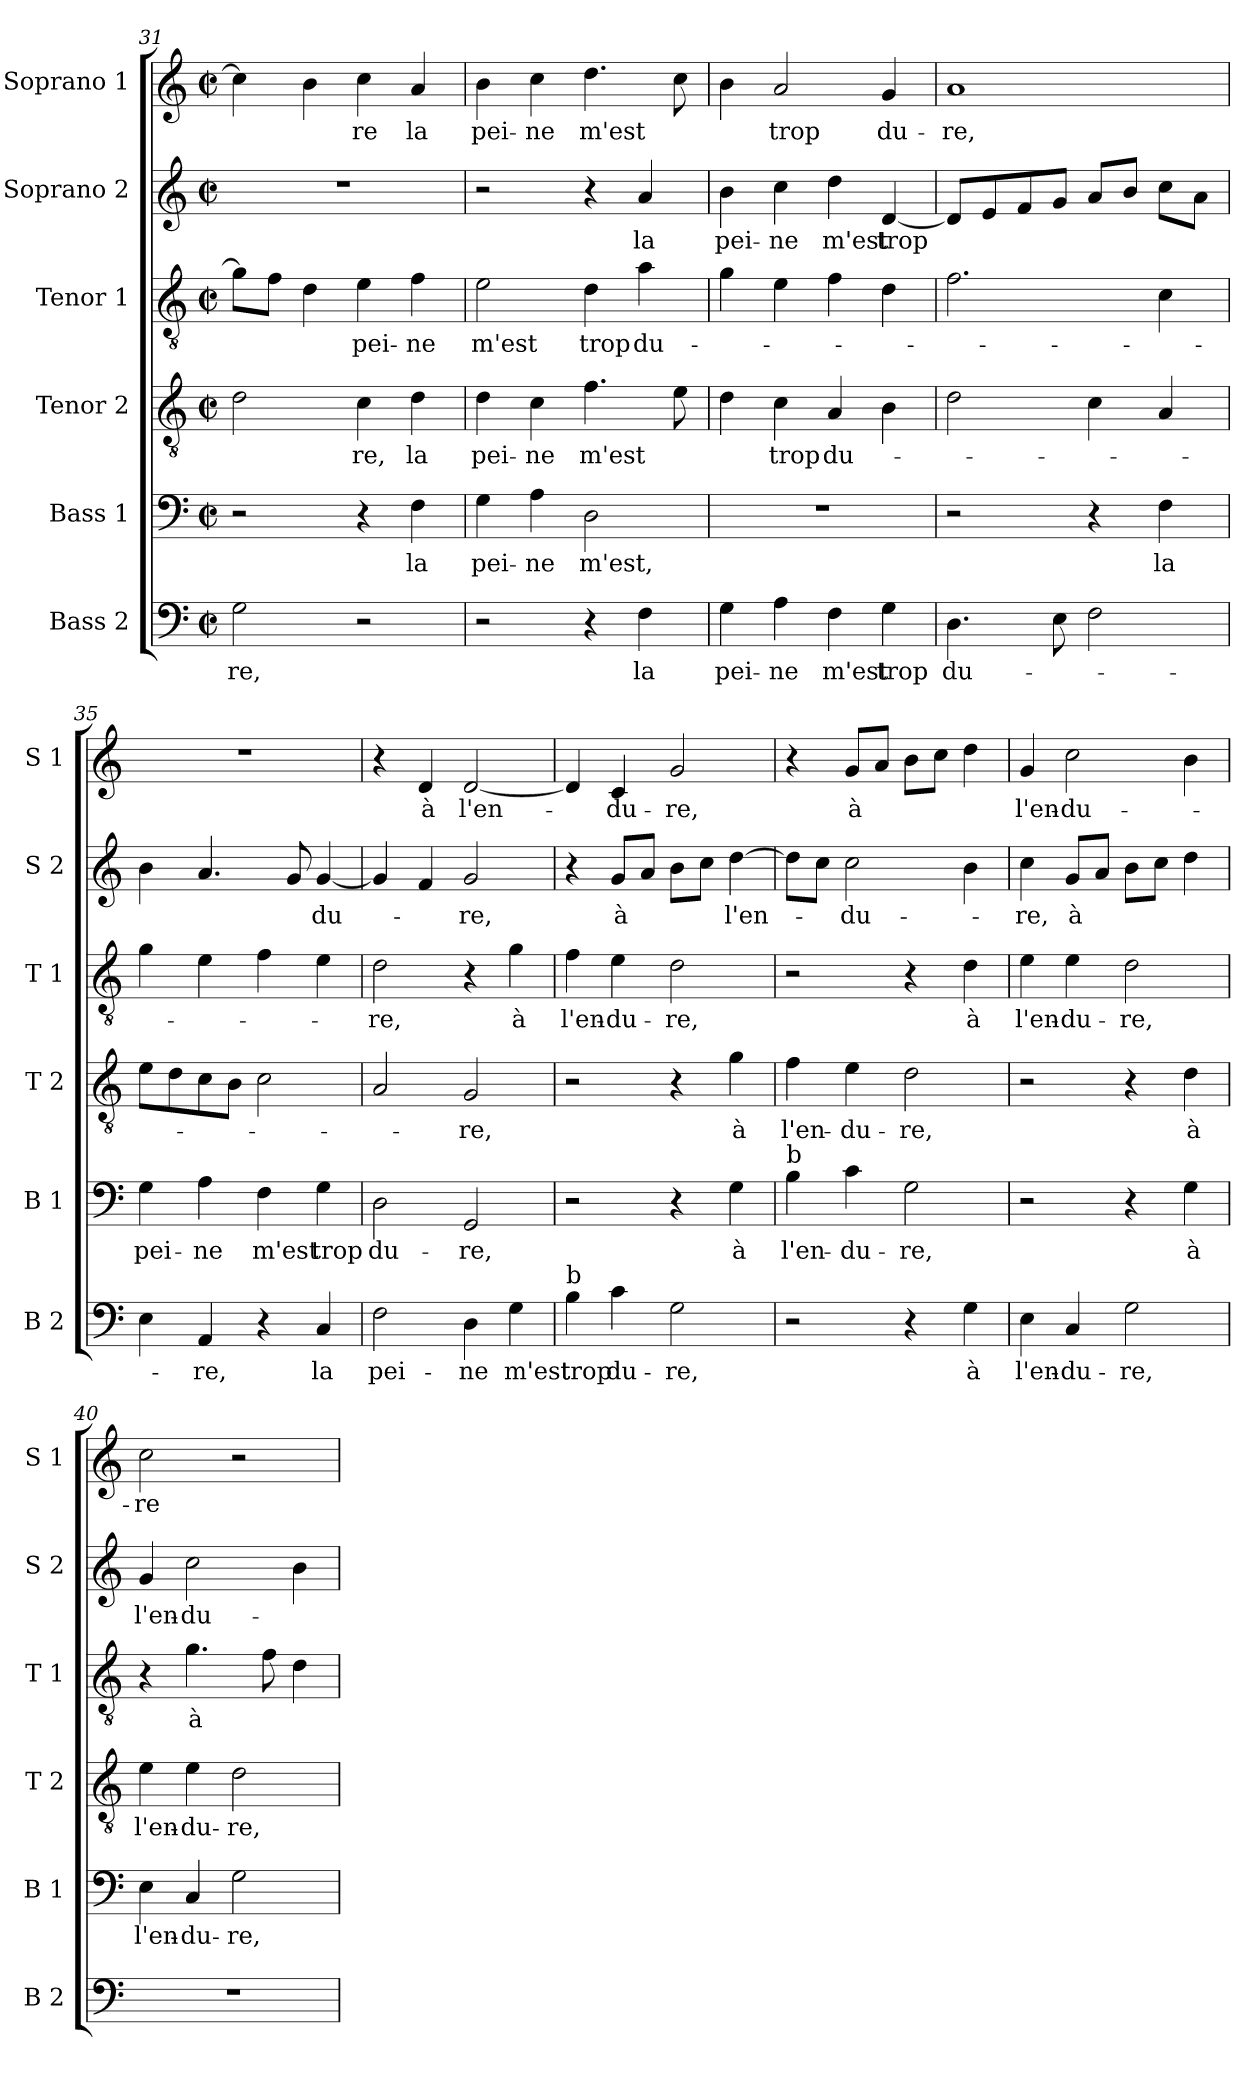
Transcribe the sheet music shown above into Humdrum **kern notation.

**kern	**text	**kern	**text	**kern	**text	**kern	**text	**kern	**text	**kern	**text
*part6	*part6	*part5	*part5	*part4	*part4	*part3	*part3	*part2	*part2	*part1	*part1
*staff6	*staff6	*staff5	*staff5	*staff4	*staff4	*staff3	*staff3	*staff2	*staff2	*staff1	*staff1
*I"Bass 2	*	*I"Bass 1	*	*I"Tenor 2	*	*I"Tenor 1	*	*I"Soprano 2	*	*I"Soprano 1	*
*I'B 2	*	*I'B 1	*	*I'T 2	*	*I'T 1	*	*I'S 2	*	*I'S 1	*
!!LO:LB:g=z
*clefF4	*	*clefF4	*	*clefGv2	*	*clefGv2	*	*clefG2	*	*clefG2	*
*k[]	*	*k[]	*	*k[]	*	*k[]	*	*k[]	*	*k[]	*
*C:	*	*C:	*	*C:	*	*C:	*	*C:	*	*C:	*
*M2/2	*	*M2/2	*	*M2/2	*	*M2/2	*	*M2/2	*	*M2/2	*
*met(c|)	*	*met(c|)	*	*met(c|)	*	*met(c|)	*	*met(c|)	*	*met(c|)	*
=31	=31	=31	=31	=31	=31	=31	=31	=31	=31	=31	=31
2G\	-re,	2r	.	2d\	.	8g\L]	.	1r	.	4cc\]	.
.	.	.	.	.	.	8f\J	.	.	.	.	.
.	.	.	.	.	.	4d\	.	.	.	4b\	.
2r	.	4r	.	4c\	-re,	4e\	pei-	.	.	4cc\	-re
.	.	4F\	la	4d\	la	4f\	-ne	.	.	4a/	la
=32	=32	=32	=32	=32	=32	=32	=32	=32	=32	=32	=32
2r	.	4G\	pei-	4d\	pei-	2e\	m'est	2r	.	4b\	pei-
.	.	4A\	-ne	4c\	-ne	.	.	.	.	4cc\	-ne
4r	.	2D\	m'est,	4.f\	m'est	4d\	trop	4r	.	4.dd\	m'est
4F\	la	.	.	.	.	4a\	du-	4a/	la	.	.
.	.	.	.	8e\	.	.	.	.	.	8cc\	.
=33	=33	=33	=33	=33	=33	=33	=33	=33	=33	=33	=33
4G\	pei-	1r	.	4d\	.	4g\	.	4b\	pei-	4b\	.
4A\	-ne	.	.	4c\	trop	4e\	.	4cc\	-ne	2a/	trop
4F\	m'est	.	.	4A/	du-	4f\	.	4dd\	m'est	.	.
4G\	trop	.	.	4B\	.	4d\	.	[4d/	trop	4g/	du-
=34	=34	=34	=34	=34	=34	=34	=34	=34	=34	=34	=34
4.D\	du-	2r	.	2d\	.	2.f\	.	8d/L]	.	1a	-re,
.	.	.	.	.	.	.	.	8e/	.	.	.
.	.	.	.	.	.	.	.	8f/	.	.	.
8E\	.	.	.	.	.	.	.	8g/J	.	.	.
2F\	.	4r	.	4c\	.	.	.	8a/L	.	.	.
.	.	.	.	.	.	.	.	8b/J	.	.	.
.	.	4F\	la	4A/	.	4c\	.	8cc\L	.	.	.
.	.	.	.	.	.	.	.	8a\J	.	.	.
=35	=35	=35	=35	=35	=35	=35	=35	=35	=35	=35	=35
4E\	.	4G\	pei-	8e\L	.	4g\	.	4b\	.	1r	.
.	.	.	.	8d\	.	.	.	.	.	.	.
4AA/	-re,	4A\	-ne	8c\	.	4e\	.	4.a/	.	.	.
.	.	.	.	8B\J	.	.	.	.	.	.	.
4r	.	4F\	m'est	2c\	.	4f\	.	.	.	.	.
.	.	.	.	.	.	.	.	8g/	.	.	.
4C/	la	4G\	trop	.	.	4e\	.	[4g/	du-	.	.
=36	=36	=36	=36	=36	=36	=36	=36	=36	=36	=36	=36
2F\	pei-	2D\	du-	2A/	.	2d\	-re,	4g/]	.	4r	.
.	.	.	.	.	.	.	.	4f/	.	4d/	à
4D\	-ne	2GG/	-re,	2G/	-re,	4r	.	2g/	-re,	[2d/	l'en-
4G\	m'est	.	.	.	.	4g\	à	.	.	.	.
!!LO:PB:g=z
=37	=37	=37	=37	=37	=37	=37	=37	=37	=37	=37	=37
!LO:TX:a:t=b	!	!	!	!	!	!	!	!	!	!	!
4B\	trop	2r	.	2r	.	4f\	l'en-	4r	.	4d/]	.
4c\	du-	.	.	.	.	4e\	-du-	8g/L	à	4c/	-du-
.	.	.	.	.	.	.	.	8a/J	.	.	.
2G\	-re,	4r	.	4r	.	2d\	-re,	8b\L	.	2g/	-re,
.	.	.	.	.	.	.	.	8cc\J	.	.	.
.	.	4G\	à	4g\	à	.	.	[4dd\	l'en-	.	.
=38	=38	=38	=38	=38	=38	=38	=38	=38	=38	=38	=38
!	!	!LO:TX:a:t=b	!	!	!	!	!	!	!	!	!
2r	.	4B\	l'en-	4f\	l'en-	2r	.	8dd\L]	.	4r	.
.	.	.	.	.	.	.	.	8cc\J	.	.	.
.	.	4c\	-du-	4e\	-du-	.	.	2cc\	-du-	8g/L	à
.	.	.	.	.	.	.	.	.	.	8a/J	.
4r	.	2G\	-re,	2d\	-re,	4r	.	.	.	8b\L	.
.	.	.	.	.	.	.	.	.	.	8cc\J	.
4G\	à	.	.	.	.	4d\	à	4b\	.	4dd\	.
=39	=39	=39	=39	=39	=39	=39	=39	=39	=39	=39	=39
4E\	l'en-	2r	.	2r	.	4e\	l'en-	4cc\	-re,	4g/	l'en-
4C/	-du-	.	.	.	.	4e\	-du-	8g/L	à	2cc\	-du-
.	.	.	.	.	.	.	.	8a/J	.	.	.
2G\	-re,	4r	.	4r	.	2d\	-re,	8b\L	.	.	.
.	.	.	.	.	.	.	.	8cc\J	.	.	.
.	.	4G\	à	4d\	à	.	.	4dd\	.	4b\	.
=40	=40	=40	=40	=40	=40	=40	=40	=40	=40	=40	=40
1r	.	4E\	l'en-	4e\	l'en-	4r	.	4g/	l'en-	2cc\	-re
.	.	4C/	-du-	4e\	-du-	4.g\	à	2cc\	-du-	.	.
.	.	2G\	-re,	2d\	-re,	.	.	.	.	2r	.
.	.	.	.	.	.	8f\	.	.	.	.	.
.	.	.	.	.	.	4d\	.	4b\	.	.	.
=	=	=	=	=	=	=	=	=	=	=	=
*-	*-	*-	*-	*-	*-	*-	*-	*-	*-	*-	*-
